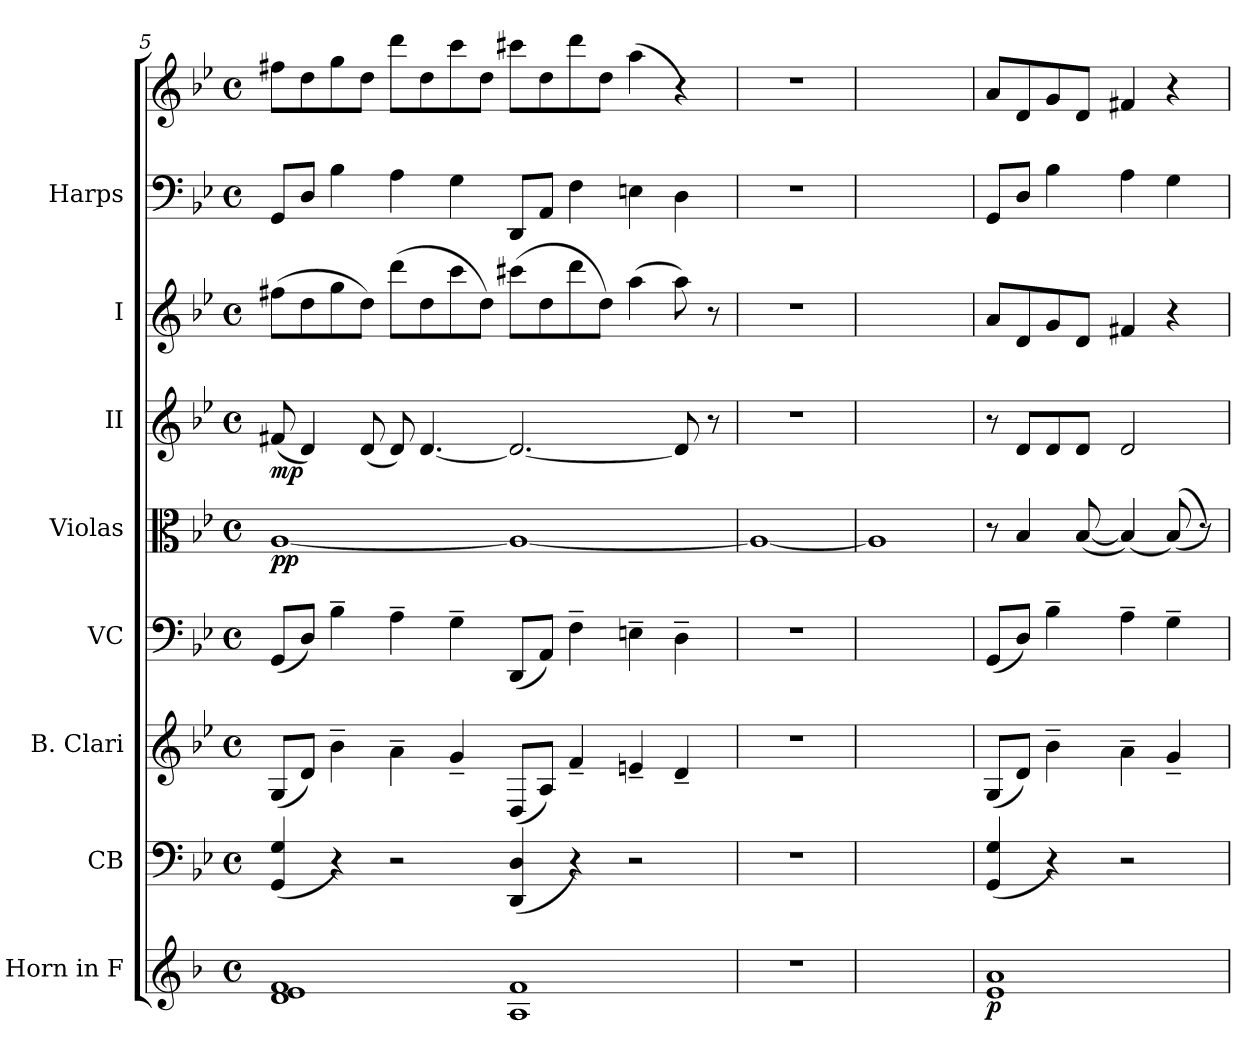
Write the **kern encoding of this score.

**kern	**dynam	**kern	**kern	**kern	**kern	**dynam	**kern	**dynam	**kern	**kern	**kern
*part8	*part8	*part7	*part6	*part5	*part4	*part4	*part3	*part3	*part2	*part1	*part1
*staff9	*staff9	*staff8	*staff7	*staff6	*staff5	*staff5	*staff4	*staff4	*staff3	*staff2	*staff1
*I"Horn in F	*	*I"CB	*I"B. Clari	*I"VC	*I"Violas	*	*I"II	*	*I"I	*I"Harps	*
*	*	*I'Cb.	*I'B. Cl.	*I'Vc.	*I'Vla.	*	*	*	*	*I'Hrp.	*
*clefG2	*	*clefF4	*clefG2	*clefF4	*clefC3	*	*clefG2	*	*clefG2	*clefF4	*clefG2
*ITrd4c7	*	*ITrd7c12	*ITrd8c14	*	*	*	*	*	*	*	*
*k[b-e-]	*	*k[b-e-]	*k[b-e-]	*k[b-e-]	*k[b-e-]	*	*k[b-e-]	*	*k[b-e-]	*k[b-e-]	*k[b-e-]
*M4/4	*	*M4/4	*M4/4	*M4/4	*M4/4	*	*M4/4	*	*M4/4	*M4/4	*M4/4
*met(c)	*	*met(c)	*met(c)	*met(c)	*met(c)	*	*met(c)	*	*met(c)	*met(c)	*met(c)
=5	=5	=5	=5	=5	=5	=5	=5	=5	=5	=5	=5
!	!	!	!	!	!	!LO:DY:b	!	!LO:DY:b	!	!	!
1G 1A 1B-	.	(<4GGG/ 4GG/	(<8GG/L	(<8GG/L	[1A	pp	(<8f#X/	mp	(>8ff#X\L	8GG/L	8ff#X\L
.	.	.	8D/J)	8D/J)	.	.	4d/)	.	8dd\	8D/J	8dd\
.	.	4r)	4B-~\	4B-~\	.	.	.	.	8gg\	4B-\	8gg\
.	.	.	.	.	.	.	(<8d/	.	8dd\J)	.	8dd\J
.	.	2r	4A~\	4A~\	.	.	8d/)	.	(>8ddd\L	4A\	8ddd\L
.	.	.	.	.	.	.	[4.d/	.	8dd\	.	8dd\
.	.	.	4G~/	4G~\	.	.	.	.	8ccc\	4G\	8ccc\
.	.	.	.	.	.	.	.	.	8dd\J)	.	8dd\J
1D 1B-	.	(<4DDD/ 4DD/	(<8DD/L	(<8DD/L	1A_	.	2.d/_	.	(>8ccc#X\L	8DD/L	8ccc#X\L
.	.	.	8AA/J)	8AA/J)	.	.	.	.	8dd\	8AA/J	8dd\
.	.	4r)	4F~/	4F~\	.	.	.	.	8ddd\	4F\	8ddd\
.	.	.	.	.	.	.	.	.	8dd\J)	.	8dd\J
.	.	2r	4En~/	4En~\	.	.	.	.	(>4aa\	4En\	(>4aa\
.	.	.	4D~/	4D~\	.	.	8d/]	.	8aa\)	4D\	4r)
.	.	.	.	.	.	.	8r	.	8r	.	.
=6	=6	=6	=6	=6	=6	=6	=6	=6	=6	=6	=6
1r	.	1r	1r	1r	1A_	.	1r	.	1r	1r	1r
=7	=7	=7	=7	=7	=7	=7	=7	=7	=7	=7	=7
1ryy	.	1ryy	1ryy	1ryy	1AZ]	.	1ryy	.	1ryy	1ryy	1ryy
=8	=8	=8	=8	=8	=8	=8	=8	=8	=8	=8	=8
!	!LO:DY:b	!	!	!	!	!	!	!	!	!	!
1A 1d	p	(<4GGG/ 4GG/	(<8GG/L	(<8GG/L	8r	.	8r	.	8a/L	8GG/L	8a/L
.	.	.	8D/J)	8D/J)	4B-/	.	8d/L	.	8d/	8D/J	8d/
.	.	4r)	4B-~\	4B-~\	.	.	8d/	.	8g/	4B-\	8g/
.	.	.	.	.	(<[8B-/	.	8d/J	.	8d/J	.	8d/J
.	.	2r	4A~\	4A~\	(<4B-/])	.	2d/	.	4f#X/	4A\	4f#X/
.	.	.	4G~/	4G~Z\	(<(<8B-/)	.	.	.	4r	4G\	4r
.	.	.	.	.	8r))	.	.	.	.	.	.
=	=	=	=	=	=	=	=	=	=	=	=
*-	*-	*-	*-	*-	*-	*-	*-	*-	*-	*-	*-
